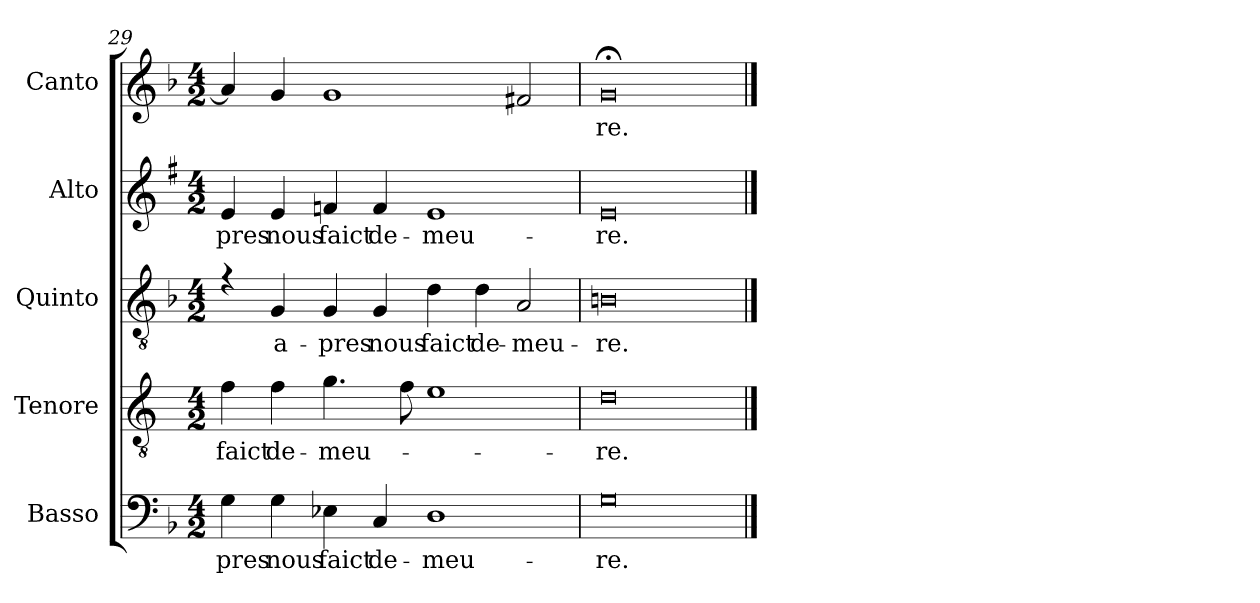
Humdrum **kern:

**kern	**text	**kern	**text	**kern	**text	**kern	**text	**kern	**text
*part5	*part5	*part4	*part4	*part3	*part3	*part2	*part2	*part1	*part1
*staff5	*staff5	*staff4	*staff4	*staff3	*staff3	*staff2	*staff2	*staff1	*staff1
*I"Basso	*	*I"Tenore	*	*I"Quinto	*	*I"Alto	*	*I"Canto	*
*I'B	*	*I'T	*	*	*	*I'A	*	*I'C	*
*clefF4	*	*clefGv2	*	*clefGv2	*	*clefG2	*	*clefG2	*
*	*	*ITrd4c7	*	*	*	*ITrd1c2	*	*	*
*k[b-]	*	*k[b-]	*	*k[b-]	*	*k[b-]	*	*k[b-]	*
*F:	*	*F:	*	*F:	*	*F:	*	*F:	*
*M4/2	*	*M4/2	*	*M4/2	*	*M4/2	*	*M4/2	*
=29	=29	=29	=29	=29	=29	=29	=29	=29	=29
!	!LO:LY:b	!	!LO:LY:b	!	!	!	!LO:LY:b	!	!
4G\	-pres	4B-\	faict	4rf	.	4d/	-pres	4a/]	.
!	!LO:LY:b	!	!LO:LY:b	!	!LO:LY:b	!	!LO:LY:b	!	!
4G\	nous	4B-\	de-	4G/	a-	4d/	nous	4g/	.
!	!LO:LY:b	!	!LO:LY:b	!	!LO:LY:b	!	!LO:LY:b	!	!
4E-X\	faict	4.c\	-meu-	4G/	-pres	4e-X/	faict	1g	.
!	!LO:LY:b	!	!	!	!LO:LY:b	!	!LO:LY:b	!	!
4C/	de-	.	.	4G/	nous	4e-/	de-	.	.
.	.	8B-\	.	.	.	.	.	.	.
!	!LO:LY:b	!	!	!	!LO:LY:b	!	!LO:LY:b	!	!
1D	-meu-	1A	.	4d\	faict	1d	-meu-	.	.
!	!	!	!	!	!LO:LY:b	!	!	!	!
.	.	.	.	4d\	de-	.	.	.	.
!	!	!	!	!	!LO:LY:b	!	!	!	!
.	.	.	.	2A/	-meu-	.	.	2f#X/	.
=30	=30	=30	=30	=30	=30	=30	=30	=30	=30
!	!LO:LY:b	!	!LO:LY:b	!	!LO:LY:b	!	!LO:LY:b	!	!LO:LY:b
0G	-re.	0G	-re.	0Bn	-re.	0d	-re.	0g;<	-re.
==	==	==	==	==	==	==	==	==	==
*-	*-	*-	*-	*-	*-	*-	*-	*-	*-
